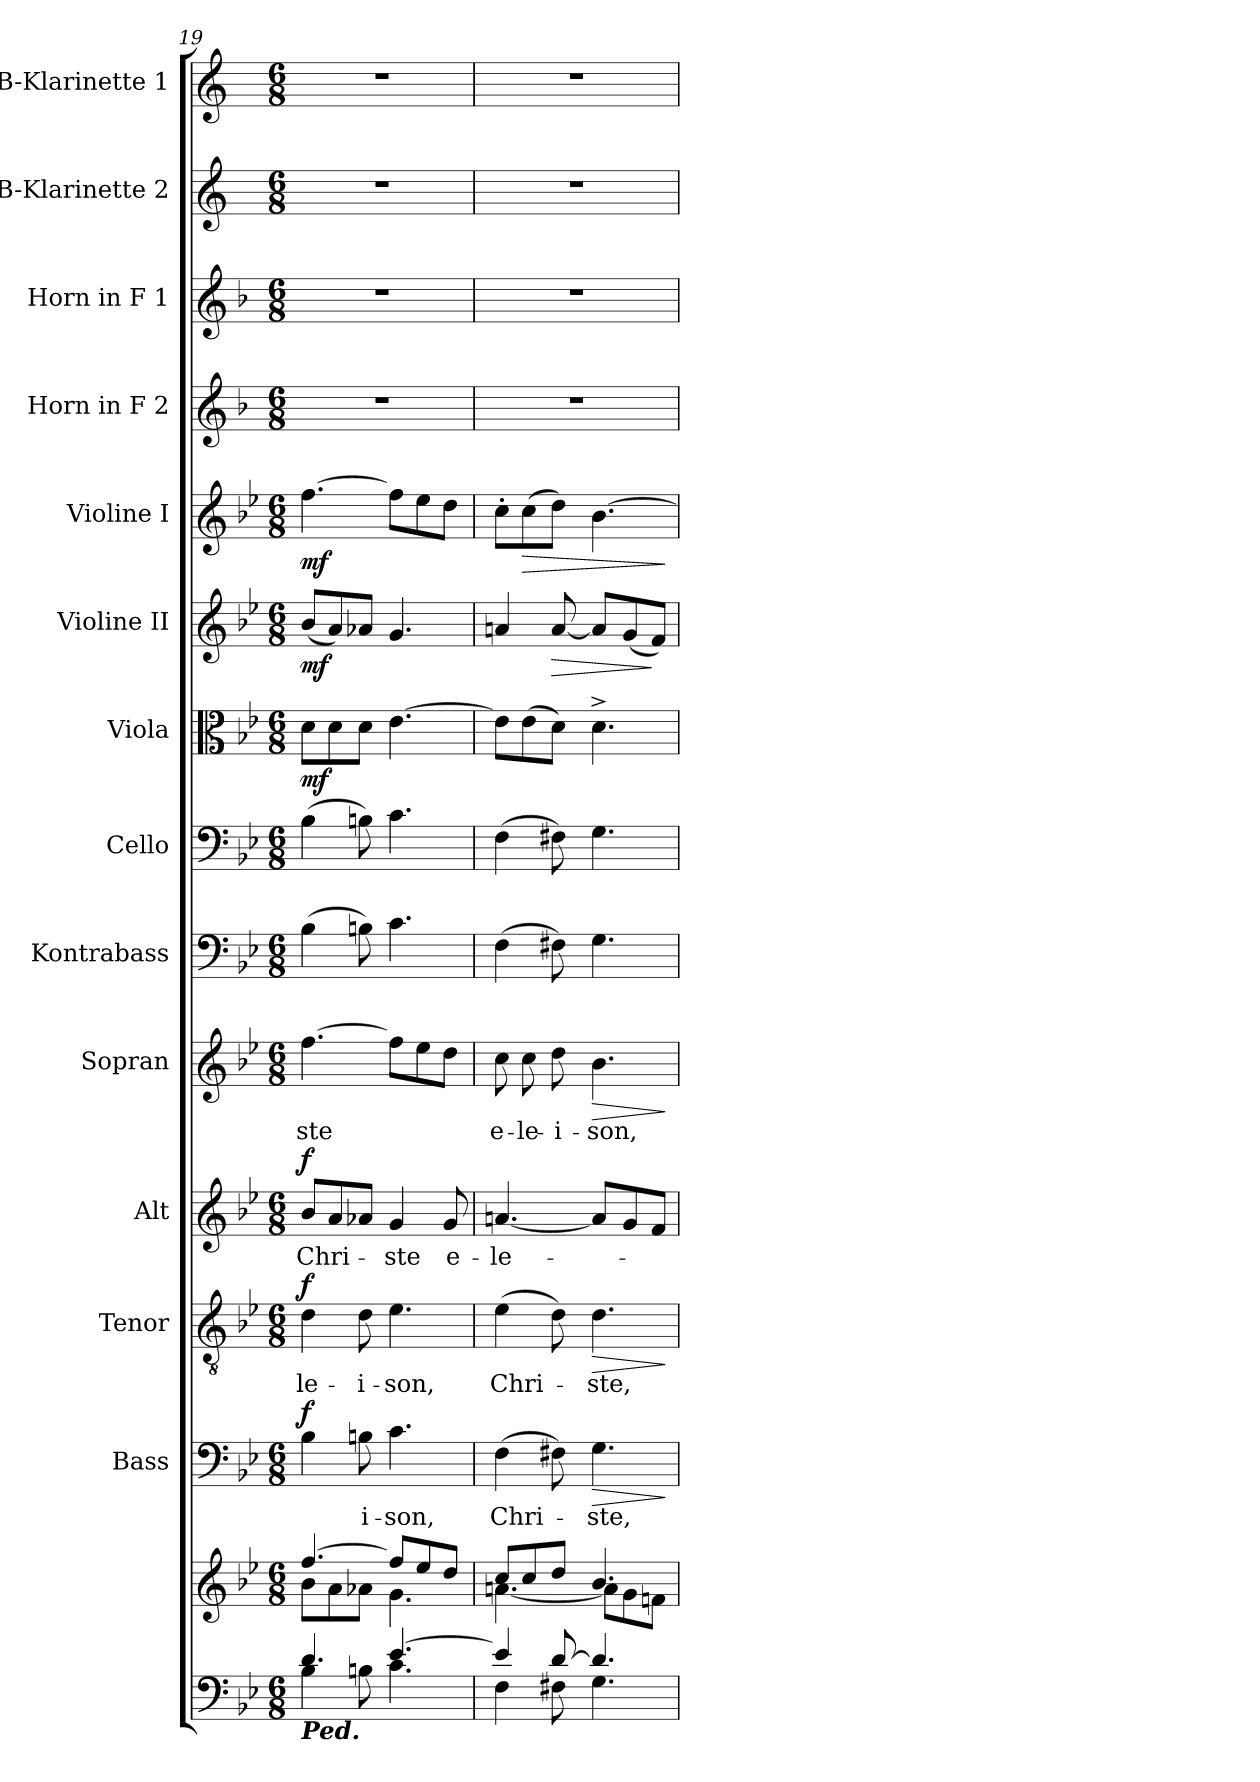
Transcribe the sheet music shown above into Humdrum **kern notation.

**kern	**kern	**kern	**text	**dynam	**kern	**text	**dynam	**kern	**text	**dynam	**kern	**text	**dynam	**kern	**kern	**kern	**dynam	**kern	**dynam	**kern	**dynam	**kern	**kern	**kern	**kern
*part14	*part14	*part13	*part13	*part13	*part12	*part12	*part12	*part11	*part11	*part11	*part10	*part10	*part10	*part9	*part8	*part7	*part7	*part6	*part6	*part5	*part5	*part4	*part3	*part2	*part1
*staff15	*staff14	*staff13	*staff13	*staff13	*staff12	*staff12	*staff12	*staff11	*staff11	*staff11	*staff10	*staff10	*staff10	*staff9	*staff8	*staff7	*staff7	*staff6	*staff6	*staff5	*staff5	*staff4	*staff3	*staff2	*staff1
*	*	*I"Bass	*	*	*I"Tenor	*	*	*I"Alt	*	*	*I"Sopran	*	*	*I"Kontrabass	*I"Cello	*I"Viola	*	*I"Violine II	*	*I"Violine I	*	*I"Horn in F 2	*I"Horn in F 1	*I"B-Klarinette 2	*I"B-Klarinette 1
*	*	*I'B.	*	*	*I'T.	*	*	*I'A.	*	*	*I'S.	*	*	*I'Kb.	*	*I'Vla.	*	*I'Vl. II	*	*I'Vl. I	*	*	*	*I'B Kl. 2	*I'B Kl. 1
!!LO:PB:g=z
*clefF4	*clefG2	*clefF4	*	*	*clefGv2	*	*	*clefG2	*	*	*clefG2	*	*	*clefF4	*clefF4	*clefC3	*	*clefG2	*	*clefG2	*	*clefG2	*clefG2	*clefG2	*clefG2
*	*	*	*	*	*	*	*	*	*	*	*	*	*	*ITrd7c12	*	*	*	*	*	*	*	*ITrd4c7	*ITrd4c7	*ITrd1c2	*ITrd1c2
*k[b-e-]	*k[b-e-]	*k[b-e-]	*	*	*k[b-e-]	*	*	*k[b-e-]	*	*	*k[b-e-]	*	*	*k[b-e-]	*k[b-e-]	*k[b-e-]	*	*k[b-e-]	*	*k[b-e-]	*	*k[b-e-]	*k[b-e-]	*k[b-e-]	*k[b-e-]
*B-:	*B-:	*B-:	*	*	*B-:	*	*	*B-:	*	*	*B-:	*	*	*B-:	*B-:	*B-:	*	*B-:	*	*B-:	*	*B-:	*B-:	*B-:	*B-:
*M6/8	*M6/8	*M6/8	*	*	*M6/8	*	*	*M6/8	*	*	*M6/8	*	*	*M6/8	*M6/8	*M6/8	*	*M6/8	*	*M6/8	*	*M6/8	*M6/8	*M6/8	*M6/8
=19	=19	=19	=19	=19	=19	=19	=19	=19	=19	=19	=19	=19	=19	=19	=19	=19	=19	=19	=19	=19	=19	=19	=19	=19	=19
*^	*^	*	*	*	*	*	*	*	*	*	*	*	*	*	*	*	*	*	*	*	*	*	*	*	*
!LO:TX:b:Bi:t=Ped.	!	!	!	!	!	!	!	!	!	!	!	!	!	!	!	!	!	!	!	!	!	!	!	!	!	!	!
!	!	!	!	!	!	!LO:DY:a	!	!LO:LY:b	!LO:DY:a	!	!LO:LY:b	!LO:DY:a	!	!LO:LY:b	!	!	!	!	!LO:DY:b	!	!LO:DY:b	!	!LO:DY:b	!	!	!	!
4.d/	4B-\	[>4.ff/	8b-\L	4B-\	.	f	4d\	-le-	f	8b-/L	Chri-	f	[4.ff\	-ste	.	(>4BB-\	(>4B-\	8d\L	mf	(<8b-/L	mf	[4.ff\	mf	2.r	2.r	2.r	2.r
.	.	.	8a\	.	.	.	.	.	.	8a/	.	.	.	.	.	.	.	8d\	.	8a/)	.	.	.	.	.	.	.
!	!	!	!	!	!LO:LY:b	!	!	!LO:LY:b	!	!	!	!	!	!	!	!	!	!	!	!	!	!	!	!	!	!	!
.	8Bn\	.	8a-X\J	8Bn\	-i-	.	8d\	-i-	.	8a-X/J	.	.	.	.	.	8BBn\)	8Bn\)	8d\J	.	8a-X/J	.	.	.	.	.	.	.
!	!	!	!	!	!LO:LY:b	!	!	!LO:LY:b	!	!	!LO:LY:b	!	!	!	!	!	!	!	!	!	!	!	!	!	!	!	!
[>4.e-/	4.c\	8ff/L]	4.g\	4.c\	-son,	.	4.e-\	-son,	.	4g/	-ste	.	8ff\L]	.	.	4.C\	4.c\	[4.e-\	.	4.g/	.	8ff\L]	.	.	.	.	.
.	.	8ee-/	.	.	.	.	.	.	.	.	.	.	8ee-\	.	.	.	.	.	.	.	.	8ee-\	.	.	.	.	.
!	!	!	!	!	!	!	!	!	!	!	!LO:LY:b	!	!	!	!	!	!	!	!	!	!	!	!	!	!	!	!
.	.	8dd/J	.	.	.	.	.	.	.	8g/	e-	.	8dd\J	.	.	.	.	.	.	.	.	8dd\J	.	.	.	.	.
=20	=20	=20	=20	=20	=20	=20	=20	=20	=20	=20	=20	=20	=20	=20	=20	=20	=20	=20	=20	=20	=20	=20	=20	=20	=20	=20	=20
!	!	!	!	!	!LO:LY:b	!	!	!LO:LY:b	!	!	!LO:LY:b	!	!	!LO:LY:b	!	!	!	!	!	!	!	!	!	!	!	!	!
4e-/]	4F\	8cc/L	[<4.an\	(>4F\	Chri-	.	(>4e-\	Chri-	.	[4.an/	-le-	.	8cc\	e-	.	(>4FF\	(>4F\	8e-\L]	.	4an/	.	8cc'>\L	.	2.r	2.r	2.r	2.r
!	!	!	!	!	!	!	!	!	!	!	!	!	!	!LO:LY:b	!	!	!	!	!	!	!	!	!LO:HP:b	!	!	!	!
.	.	8cc/	.	.	.	.	.	.	.	.	.	.	8cc\	-le-	.	.	.	(>8e-\	.	.	.	(>8cc\	>	.	.	.	.
!	!	!	!	!	!	!	!	!	!	!	!	!	!	!LO:LY:b	!	!	!	!	!	!	!LO:HP:b	!	!	!	!	!	!
[>8d/	8F#X\	8dd/J	.	8F#X\)	.	.	8d\)	.	.	.	.	.	8dd\	-i-	.	8FF#X\)	8F#X\)	8d\J)	.	[8a/	>	8dd\J)	.	.	.	.	.
!	!	!	!	!	!LO:LY:b	!LO:HP:b	!	!LO:LY:b	!LO:HP:b	!	!	!	!	!LO:LY:b	!LO:HP:b	!	!	!	!	!	!	!	!	!	!	!	!
4.d/]	4.G\	4.b-/	8a\L]	4.G\	-ste,	>	4.d\	-ste,	>	8a/L]	.	.	4.b-\	-son,	>	4.GG\	4.G\	4.d^>\	.	8a/L]	.	[4.b-\	.	.	.	.	.
.	.	.	8g\	.	.	.	.	.	.	8g/	.	.	.	.	.	.	.	.	.	(<8g/	.	.	.	.	.	.	.
.	.	.	8fn\J	.	.	.	.	.	.	8f/J	.	.	.	.	.	.	.	.	.	8f/J)	]	.	.	.	.	.	.
*v	*v	*	*	*	*	*	*	*	*	*	*	*	*	*	*	*	*	*	*	*	*	*	*	*	*	*	*
*	*v	*v	*	*	*	*	*	*	*	*	*	*	*	*	*	*	*	*	*	*	*	*	*	*	*	*
.	.	.	.	]	.	.	]	.	.	.	.	.	]	.	.	.	.	.	.	.	]	.	.	.	.
=	=	=	=	=	=	=	=	=	=	=	=	=	=	=	=	=	=	=	=	=	=	=	=	=	=
*-	*-	*-	*-	*-	*-	*-	*-	*-	*-	*-	*-	*-	*-	*-	*-	*-	*-	*-	*-	*-	*-	*-	*-	*-	*-
